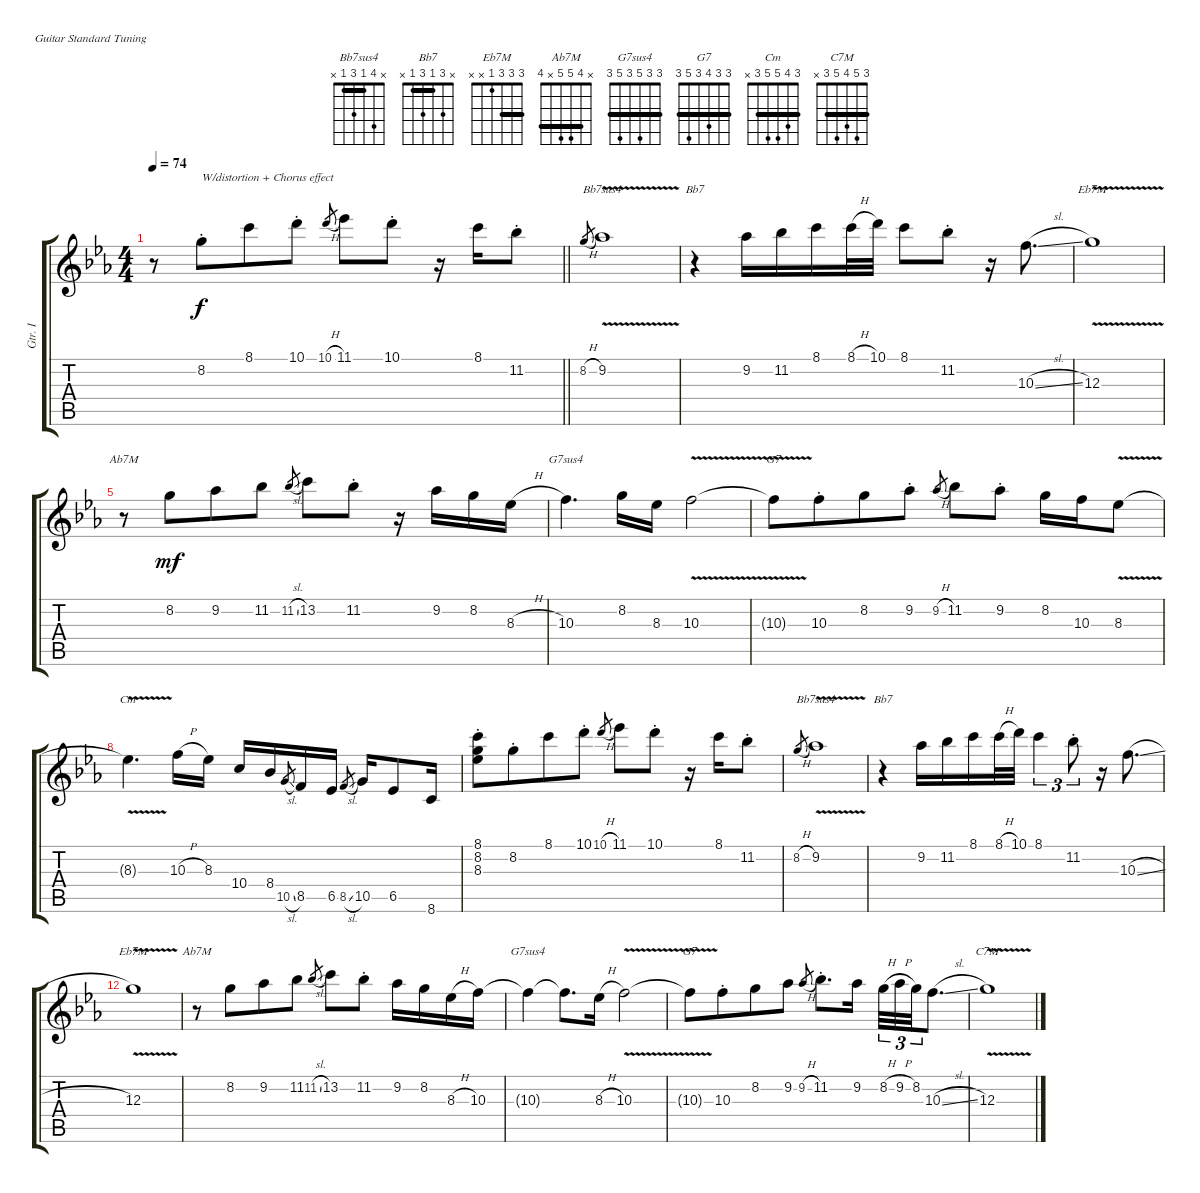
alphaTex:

\bracketExtendMode groupsimilarinstruments
\otherSystemsTrackNameOrientation horizontal
\defaultBarNumberDisplay FirstOfSystem
\track ("Guitar I" "Gtr. I") {mute multiBarRest instrument distortionguitar}
\staff {score tabs}
\tuning (E4 B3 G3 D3 A2 E2)
\chord ("Bb7sus4" x 4 1 3 1 x) {showfingering false barre 1}
\chord ("Bb7" x 3 1 3 1 x) {showfingering false barre 1}
\chord ("Eb7M" 3 3 3 1 x x) {showfingering false barre (3 3)}
\chord ("Ab7M" x 4 5 5 x 4) {showfingering false barre 4}
\chord ("G7sus4" 3 3 5 3 5 3) {showfingering false barre (3 3 3)}
\chord ("G7" 3 3 4 3 5 3) {showfingering false barre (3 3 3)}
\chord ("Cm" 3 4 5 5 3 x) {showfingering false barre 3}
\chord ("C7M" 3 5 4 5 3 x) {showfingering false barre 3}
\ts (4 4)
\beaming (8 2 2 2 2)
\tempo 74
\clef g2
\barLineRight lightlight
\ks eb
r.8{dy f instrument distortionguitar beam Down} 8.2{st acc forcenatural}.8{txt "W/distortion + Chorus effect" beam Down beam merge} 8.1{acc forcenatural}.8{beam Down} 10.1{st acc forcenatural}.8{beam Down} 10.1{h acc forcenatural}.8{gr beam Up} 11.1{acc b}.8{beam Down} 10.1{st acc forcenatural}.8{beam Down} r.16{beam Down} 8.1{acc forcenatural}.16{beam Down} 11.2{st acc b}.8{beam Down} |
8.2{h acc forcenatural}.8{gr beam Up} 9.2{v acc b}.1{ch "Bb7sus4" beam Down} |
r.4{ch "Bb7" beam Down} 9.2{acc b}.16{beam Down} 11.2{acc b}.16{beam Down} 8.1{acc forcenatural}.16{beam Down} 8.1{h acc forcenatural}.32{beam Down} 10.1{acc forcenatural}.32{beam Down} 8.1{acc forcenatural}.8{beam Down} 11.2{st acc b}.8{beam Down} r.16{beam Down} 10.3{sl acc forcenatural}.8{d beam Down} |
12.3{v acc forcenatural}.1{ch "Eb7M" beam Down} |
r.8{ch "Ab7M" beam Down} 8.2{acc forcenatural}.8{dy mf beam Down beam merge} 9.2{acc b}.8{beam Down} 11.2{acc b}.8{beam Down} 11.2{sl acc b}.8{gr beam Up} 13.2{acc forcenatural}.8{beam Down} 11.2{st acc b}.8{beam Down} r.16{beam Down} 9.2{acc b}.16{beam Down} 8.2{acc forcenatural}.16{beam Down} 8.3{h acc b}.16{beam Down} |
10.3{acc forcenatural}.4{d ch "G7sus4" beam Down} 8.2{acc forcenatural}.16{beam Down} 8.3{acc b}.16{beam Down} 10.3{v acc forcenatural}.2{beam Down} |
10.3{v t acc forcenatural}.8{ch "G7" beam Down} 10.3{st acc forcenatural}.8{beam Down beam merge} 8.2{acc forcenatural}.8{beam Down} 9.2{st acc b}.8{beam Down} 9.2{h acc b}.8{gr beam Up} 11.2{acc b}.8{beam Down} 9.2{st acc b}.8{beam Down} 8.2{acc forcenatural}.16{beam Down} 10.3{acc forcenatural}.16{beam Down} 8.3{v acc b}.8{beam Down} |
8.3{v t acc b}.4{d ch "Cm" beam Down} 10.3{h acc forcenatural}.16{beam Down} 8.3{acc b}.16{beam Down} 10.4{acc forcenatural}.16{beam Up} 8.4{acc b}.16{beam Up} 10.5{sl acc forcenatural}.8{gr beam Up} 8.5{acc forcenatural}.16{beam Up} 6.5{acc b}.16{beam Up} 8.5{sl acc forcenatural}.8{gr beam Up} 10.5{acc forcenatural}.16{beam Up} 6.5{acc b}.8{beam Up} 8.6{acc forcenatural}.16{beam Up} |
(8.1{st acc forcenatural} 8.2{st acc forcenatural} 8.3{st acc b}).8{beam Down beam merge} 8.2{st acc forcenatural}.8{beam Down beam merge} 8.1{acc forcenatural}.8{beam Down} 10.1{st acc forcenatural}.8{beam Down} 10.1{h acc forcenatural}.8{gr beam Up} 11.1{acc b}.8{beam Down} 10.1{st acc forcenatural}.8{beam Down} r.16{beam Down} 8.1{acc forcenatural}.16{beam Down} 11.2{st acc b}.8{beam Down} |
8.2{h acc forcenatural}.8{gr beam Up} 9.2{v acc b}.1{ch "Bb7sus4" beam Down} |
r.4{ch "Bb7" beam Down} 9.2{acc b}.16{beam Down} 11.2{acc b}.16{beam Down} 8.1{acc forcenatural}.16{beam Down} 8.1{h acc forcenatural}.32{beam Down} 10.1{acc forcenatural}.32{beam Down} 8.1{acc forcenatural}.4{tu (3 2) beam Down} 11.2{st acc b}.8{tu (3 2) beam Down} r.16{beam Down} 10.3{sl acc forcenatural}.8{d beam Down} |
12.3{v acc forcenatural}.1{ch "Eb7M" beam Down} |
r.8{ch "Ab7M" beam Down} 8.2{acc forcenatural}.8{beam Down beam merge} 9.2{acc b}.8{beam Down beam merge} 11.2{acc b}.8{beam Down} 11.2{sl acc b}.8{gr beam Up} 13.2{acc forcenatural}.8{beam Down} 11.2{st acc b}.8{beam Down} 9.2{acc b}.16{beam Down} 8.2{acc forcenatural}.16{beam Down} 8.3{h acc b}.16{beam Down} 10.3{acc forcenatural}.16{beam Down} |
10.3{t acc forcenatural}.4{ch "G7sus4" beam Down} 10.3{t acc forcenatural}.8{d beam Down} 8.3{h acc b}.16{beam Down} 10.3{v acc forcenatural}.2{beam Down} |
10.3{v t acc forcenatural}.8{ch "G7" beam Down} 10.3{st acc forcenatural}.8{beam Down beam merge} 8.2{acc forcenatural}.8{beam Down} 9.2{acc b}.8{beam Down} 9.2{h acc b}.8{gr beam Up} 11.2{st acc b}.8{d beam Down} 9.2{acc b}.16{beam Down} 8.2{h acc forcenatural}.32{tu (3 2) beam Down} 9.2{h acc b}.32{tu (3 2) beam Down} 8.2{acc forcenatural}.32{tu (3 2) beam Down beam merge} 10.3{sl acc forcenatural}.8{d beam Down} |
12.3{v acc forcenatural}.1{ch "C7M" beam Down}
